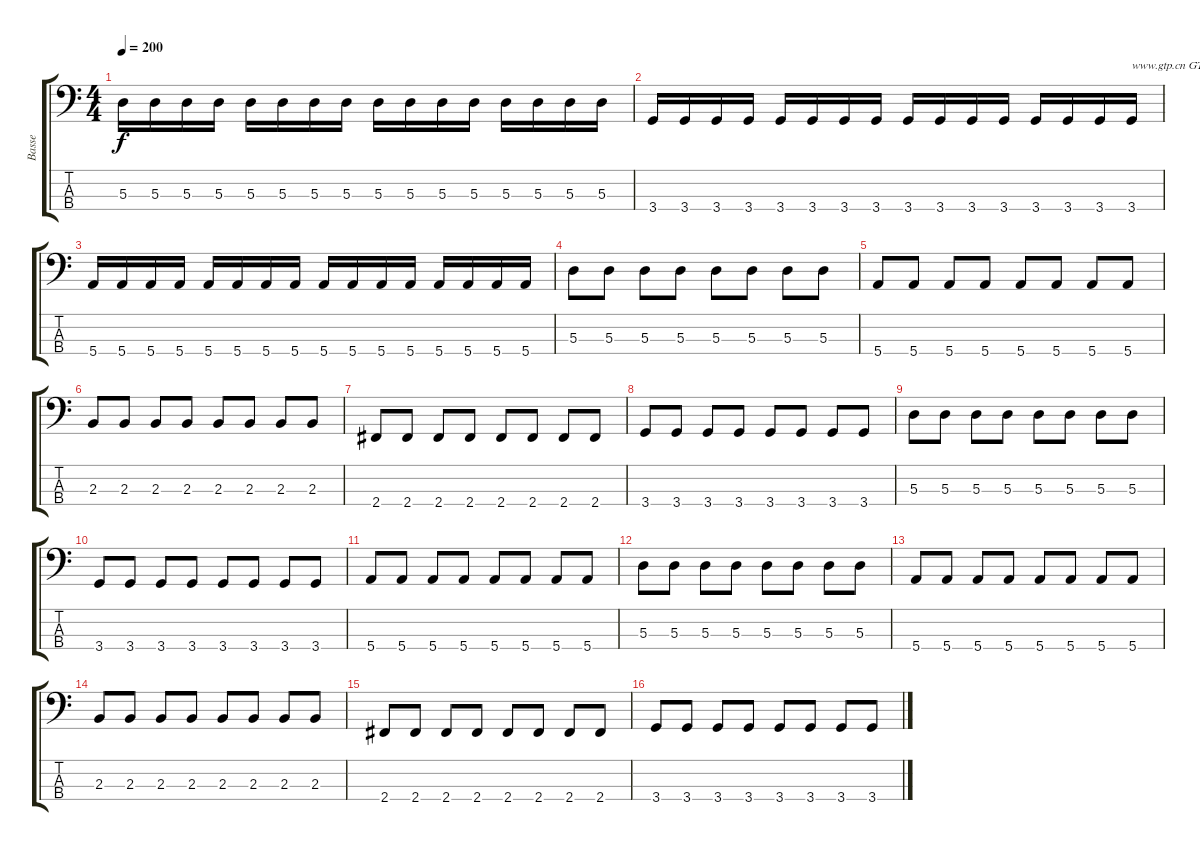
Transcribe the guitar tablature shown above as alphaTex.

\track ("Basse" "Basse") {instrument electricbassfinger}
\staff {score tabs}
\tuning (G2 D2 A1 E1) {hide}
\ts (4 4)
\tempo 200
\clef f4
\ks c
5.3.16{dy f} 5.3.16 5.3.16 5.3.16 5.3.16 5.3.16 5.3.16 5.3.16 5.3.16 5.3.16 5.3.16 5.3.16 5.3.16 5.3.16 5.3.16 5.3.16 |
3.4.16 3.4.16 3.4.16 3.4.16 3.4.16 3.4.16 3.4.16 3.4.16 3.4.16 3.4.16 3.4.16 3.4.16 3.4.16 3.4.16 3.4.16 3.4.16{txt "www.gtp.cn GTP中文网为您提供优秀的谱子"} |
5.4.16 5.4.16 5.4.16 5.4.16 5.4.16 5.4.16 5.4.16 5.4.16 5.4.16 5.4.16 5.4.16 5.4.16 5.4.16 5.4.16 5.4.16 5.4.16 |
5.3.8 5.3.8 5.3.8 5.3.8 5.3.8 5.3.8 5.3.8 5.3.8 |
5.4.8 5.4.8 5.4.8 5.4.8 5.4.8 5.4.8 5.4.8 5.4.8 |
2.3.8 2.3.8 2.3.8 2.3.8 2.3.8 2.3.8 2.3.8 2.3.8 |
2.4.8 2.4.8 2.4.8 2.4.8 2.4.8 2.4.8 2.4.8 2.4.8 |
3.4.8 3.4.8 3.4.8 3.4.8 3.4.8 3.4.8 3.4.8 3.4.8 |
5.3.8 5.3.8 5.3.8 5.3.8 5.3.8 5.3.8 5.3.8 5.3.8 |
3.4.8 3.4.8 3.4.8 3.4.8 3.4.8 3.4.8 3.4.8 3.4.8 |
5.4.8 5.4.8 5.4.8 5.4.8 5.4.8 5.4.8 5.4.8 5.4.8 |
5.3.8 5.3.8 5.3.8 5.3.8 5.3.8 5.3.8 5.3.8 5.3.8 |
5.4.8 5.4.8 5.4.8 5.4.8 5.4.8 5.4.8 5.4.8 5.4.8 |
2.3.8 2.3.8 2.3.8 2.3.8 2.3.8 2.3.8 2.3.8 2.3.8 |
2.4.8 2.4.8 2.4.8 2.4.8 2.4.8 2.4.8 2.4.8 2.4.8 |
3.4.8 3.4.8 3.4.8 3.4.8 3.4.8 3.4.8 3.4.8 3.4.8
